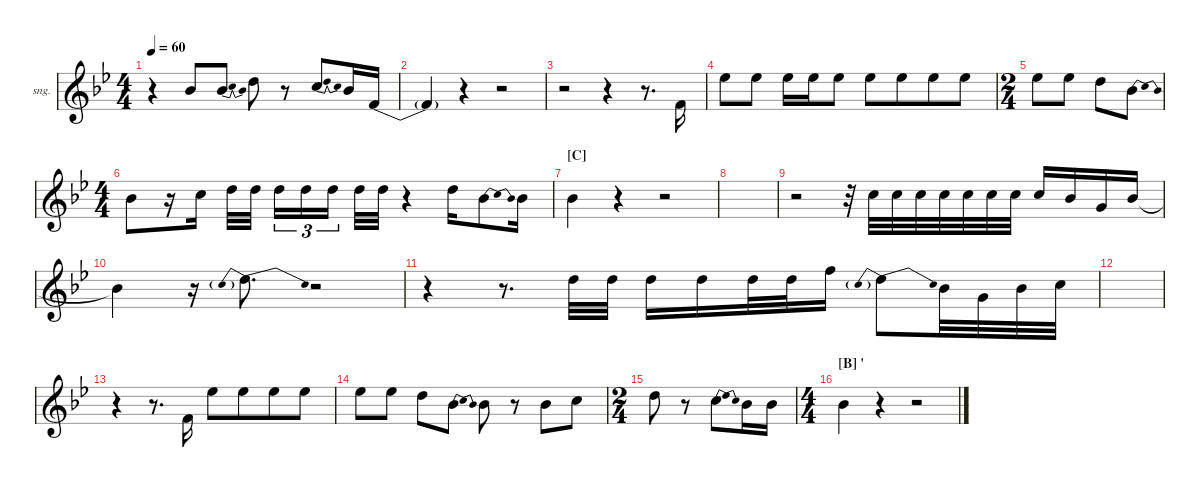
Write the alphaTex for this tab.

\defaultSystemsLayout 4
\hideDynamics
\bracketExtendMode nobrackets
\firstSystemTrackNameOrientation horizontal
\otherSystemsTrackNameOrientation horizontal
\track ("Singer" "sng.") {instrument synthbrass1}
\staff {score}
\tuning (E4 B3 G3 D3 A2 E2)
\ts (4 4)
\tempo 60
\clef g2
\ks bb
r.4{dy mf beam Down} 6.1{acc b}.8{beam Up} 6.1{be (bendrelease 0 0 0.6 4 20.4 4 30 0) acc b}.8{beam Up} 10.1{acc forcenatural}.8{beam Down} r.8{beam Down} 8.1{be (bendrelease 0 0 0.6 4 20.4 4 30 0) acc forcenatural}.8{beam Up} 6.1{acc b}.16{beam Up} 1.1{be (bendrelease 0 0 0.6 4 6.6 4 12.6 0) acc forcenatural}.16{beam Up} |
1.1{t acc forcenatural}.4{beam Up} r.4{beam Up} r.2{beam Up} |
r.2{beam Down} r.4{beam Down} r.8{d beam Down} 1.1{acc forcenatural}.16{beam Up} |
11.1{acc b}.8{beam Down} 11.1{acc b}.8{beam Down} 11.1{acc b}.16{beam Down} 11.1{acc b}.16{beam Down} 11.1{acc b}.8{beam Down} 11.1{acc b}.8{beam Down} 11.1{acc b}.8{beam Down beam merge} 11.1{acc b}.8{beam Down} 11.1{acc b}.8{beam Down} |
\ts (2 4)
11.1{acc b}.8{beam Down} 11.1{acc b}.8{beam Down} 10.1{acc forcenatural}.8{beam Down} 6.1{be (bendrelease 0 0 0.6 4 20.4 4 30 0) acc b}.8{beam Down} |
\ts (4 4)
6.1{acc b}.8{beam Down} r.16{beam Down} 8.1{acc forcenatural}.16{beam Down} 10.1{acc forcenatural}.32{beam Down} 10.1{acc forcenatural}.32{beam Down} 10.1{acc forcenatural}.16{tu (3 2) beam Down} 10.1{acc forcenatural}.16{tu (3 2) beam Down} 10.1{acc forcenatural}.16{tu (3 2) beam Down} 10.1{acc forcenatural}.32{beam Down} 10.1{acc forcenatural}.32{beam Down} r.4{beam Down} 10.1{acc forcenatural}.16{beam Down} 6.1{be (bendrelease 0 0 0.6 4 20.4 4 30 0) acc b}.8{beam Down} 6.1{acc b}.16{beam Down} |
\section ("C" "")
6.1{acc b}.4{beam Down} r.4{beam Down} r.2{beam Down} |
|
r.2{beam Down} r.32{beam Down} 8.1{acc forcenatural}.32{beam Down} 8.1{acc forcenatural}.32{beam Down} 8.1{acc forcenatural}.32{beam Down} 8.1{acc forcenatural}.32{beam Down} 8.1{acc forcenatural}.32{beam Down} 8.1{acc forcenatural}.32{beam Down} 8.1{acc forcenatural}.32{beam Down} 8.1{acc forcenatural}.16{beam Up} 6.1{acc b}.16{beam Up} 3.1{acc forcenatural}.16{beam Up} 6.1{acc b}.16{beam Up} |
6.1{t acc b}.4{beam Down} r.16{beam Down} 8.1{be (prebendrelease 0 4 15 0)}.8{d beam Down} r.2{beam Down} |
r.4{beam Down} r.8{d beam Down} 10.1{acc forcenatural}.32{beam Down} 10.1{acc forcenatural}.32{beam Down} 10.1{acc forcenatural}.16{beam Down} 10.1{acc forcenatural}.16{beam Down} 10.1{acc forcenatural}.32{beam Down} 10.1{acc forcenatural}.32{beam Down} 13.1{acc forcenatural}.16{beam Down} 8.1{be (prebendrelease 0 4 15 0)}.8{beam Down} 6.1{acc b}.32{beam Down} 3.1{acc forcenatural}.32{beam Down} 6.1{acc b}.32{beam Down} 8.1{acc forcenatural}.32{beam Down} |
|
r.4{beam Down} r.8{d beam Down} 1.1{acc forcenatural}.16{beam Up} 11.1{acc b}.8{beam Down} 11.1{acc b}.8{beam Down beam merge} 11.1{acc b}.8{beam Down} 11.1{acc b}.8{beam Down} |
11.1{acc b}.8{beam Down} 11.1{acc b}.8{beam Down} 10.1{acc forcenatural}.8{beam Down} 6.1{be (bendrelease 0 0 0.6 4 20.4 4 30 0) acc b}.8{beam Down} 6.1{acc b}.8{beam Down} r.8{beam Down} 6.1{acc b}.8{beam Down} 8.1{acc forcenatural}.8{beam Down} |
\ts (2 4)
10.1{acc forcenatural}.8{beam Down} r.8{beam Down} 8.1{be (bendrelease 0 0 0.6 4 20.4 4 30 0) acc forcenatural}.8{beam Down} 6.1{acc b}.16{beam Down} 6.1{acc b}.16{beam Down} |
\ts (4 4)
\section ("B" "'")
6.1{acc b}.4{beam Down} r.4{beam Down} r.2{beam Down}
